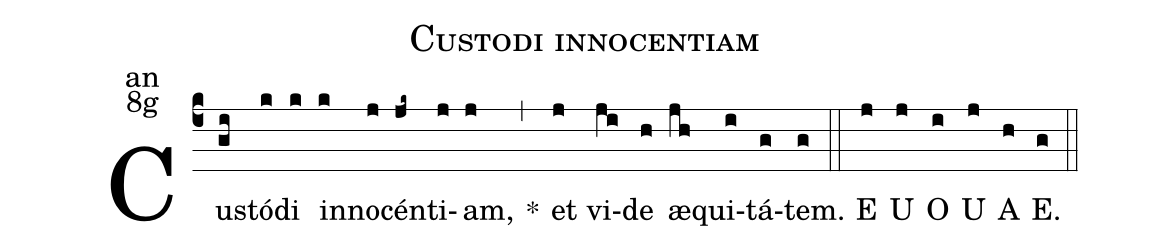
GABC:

name:Custodi innocentiam;
office-part:an;
mode:8g;
%%
(c4) Cus(gi)tó(k)di(k) in(k)no(j)cén(jk~)ti(j)am,(j) <sp>*</sp>(,) et(j) vi(ji)de(h) æ(jh)qui(i)tá(g)tem.(g) (::) <eu>E(j) U(j) O(i) U(j) A(h) E.(g) </eu>(::)
